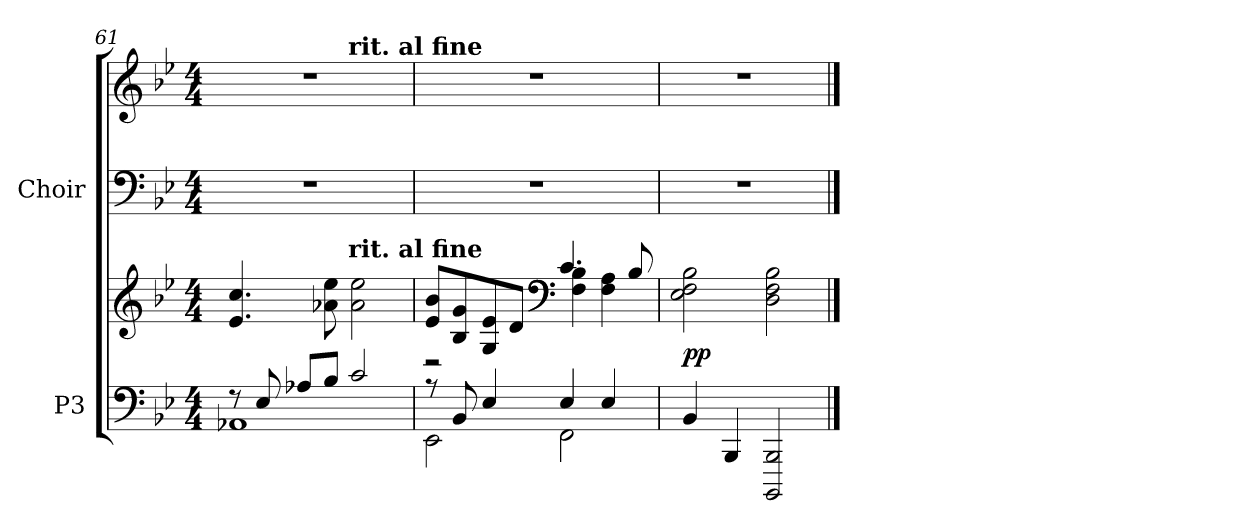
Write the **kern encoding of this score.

**kern	**kern	**dynam	**kern	**kern
*part2	*part2	*part2	*part1	*part1
*staff4	*staff3	*staff3/4	*staff2	*staff1
*I"P3	*	*	*I"Choir	*
*clefF4	*clefG2	*	*clefF4	*clefG2
*k[b-e-]	*k[b-e-]	*	*k[b-e-]	*k[b-e-]
*B-:	*B-:	*	*B-:	*B-:
*M4/4	*M4/4	*	*M4/4	*M4/4
=61	=61	=61	=61	=61
*^	*	*	*	*
8r	1AA-Xi	4.e-i/ 4.cci	.	1r	1r
8E-i/	.	.	.	.	.
8A-Xi/L	.	.	.	.	.
8B-i/J	.	8a-Xi\ 8ee-i	.	.	.
2ci/	.	2a-i\ 2ee-i	.	.	.
=62	=62	=62	=62	=62	=62
*	*	*^	*	*	*^
8r	2EE-i\	8e-i/ 8b-iL	2r	.	1r	1r	4ryy
8BB-i/	.	8B-i/ 8gi	.	.	.	.	.
!	!	!	!	!	!	!	!LO:TX:a:B:rj:t=rit. al fine
!	!	!LO:TX:a:B:rj:t=rit. al fine	!	!	!	!	!
4E-i/	.	8Gi/ 8e-i	.	.	.	.	2.ryy
.	.	8di/J	.	.	.	.	.
*	*	*clefF4	*	*	*	*	*
4E-i/	2FFi\	4.ci/	4Fi\ 4B-i	.	.	.	.
4E-i/	.	.	4Fi\ 4Ai	.	.	.	.
.	.	8B-i/	.	.	.	.	.
*v	*v	*	*	*	*	*v	*v
*	*v	*v	*	*	*
=63	=63	=63	=63	=63
4BB-i/	2E-i\ 2Fi 2B-i	pp	1r	1r
4BBB-i/	.	.	.	.
2BBBB-i/ 2BBB-i	2Di\ 2Fi 2B-i	.	.	.
==	==	==	==	==
*-	*-	*-	*-	*-
